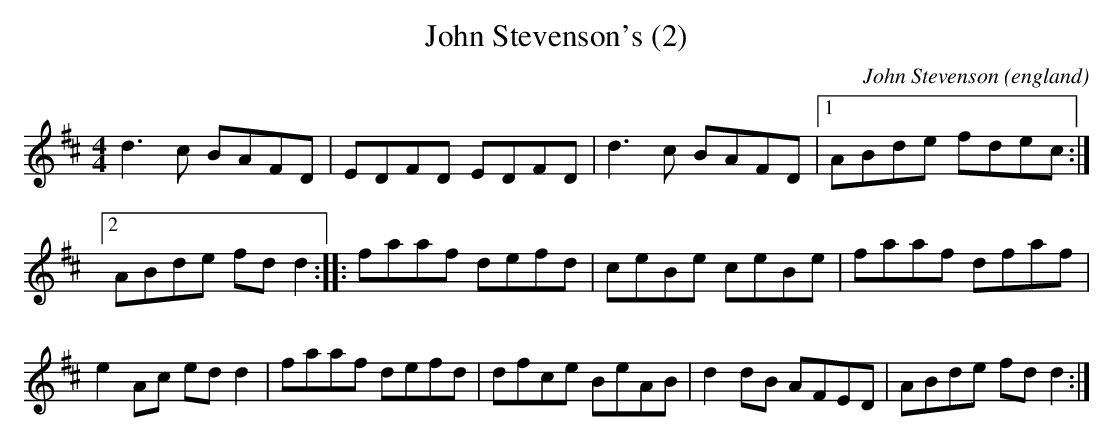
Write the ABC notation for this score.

X:1
T:John Stevenson's (2)
O:england
M:4/4
L:1/8
C:John Stevenson
K:D
d3c BAFD | EDFD EDFD | d3c BAFD |1 ABde fdec \
:|2 ABde fdd2 :: faaf defd | ceBe ceBe | faaf dfaf |\
e2Ac edd2| faaf defd | dfce BeAB | d2dB AFED | ABde fdd2:|
